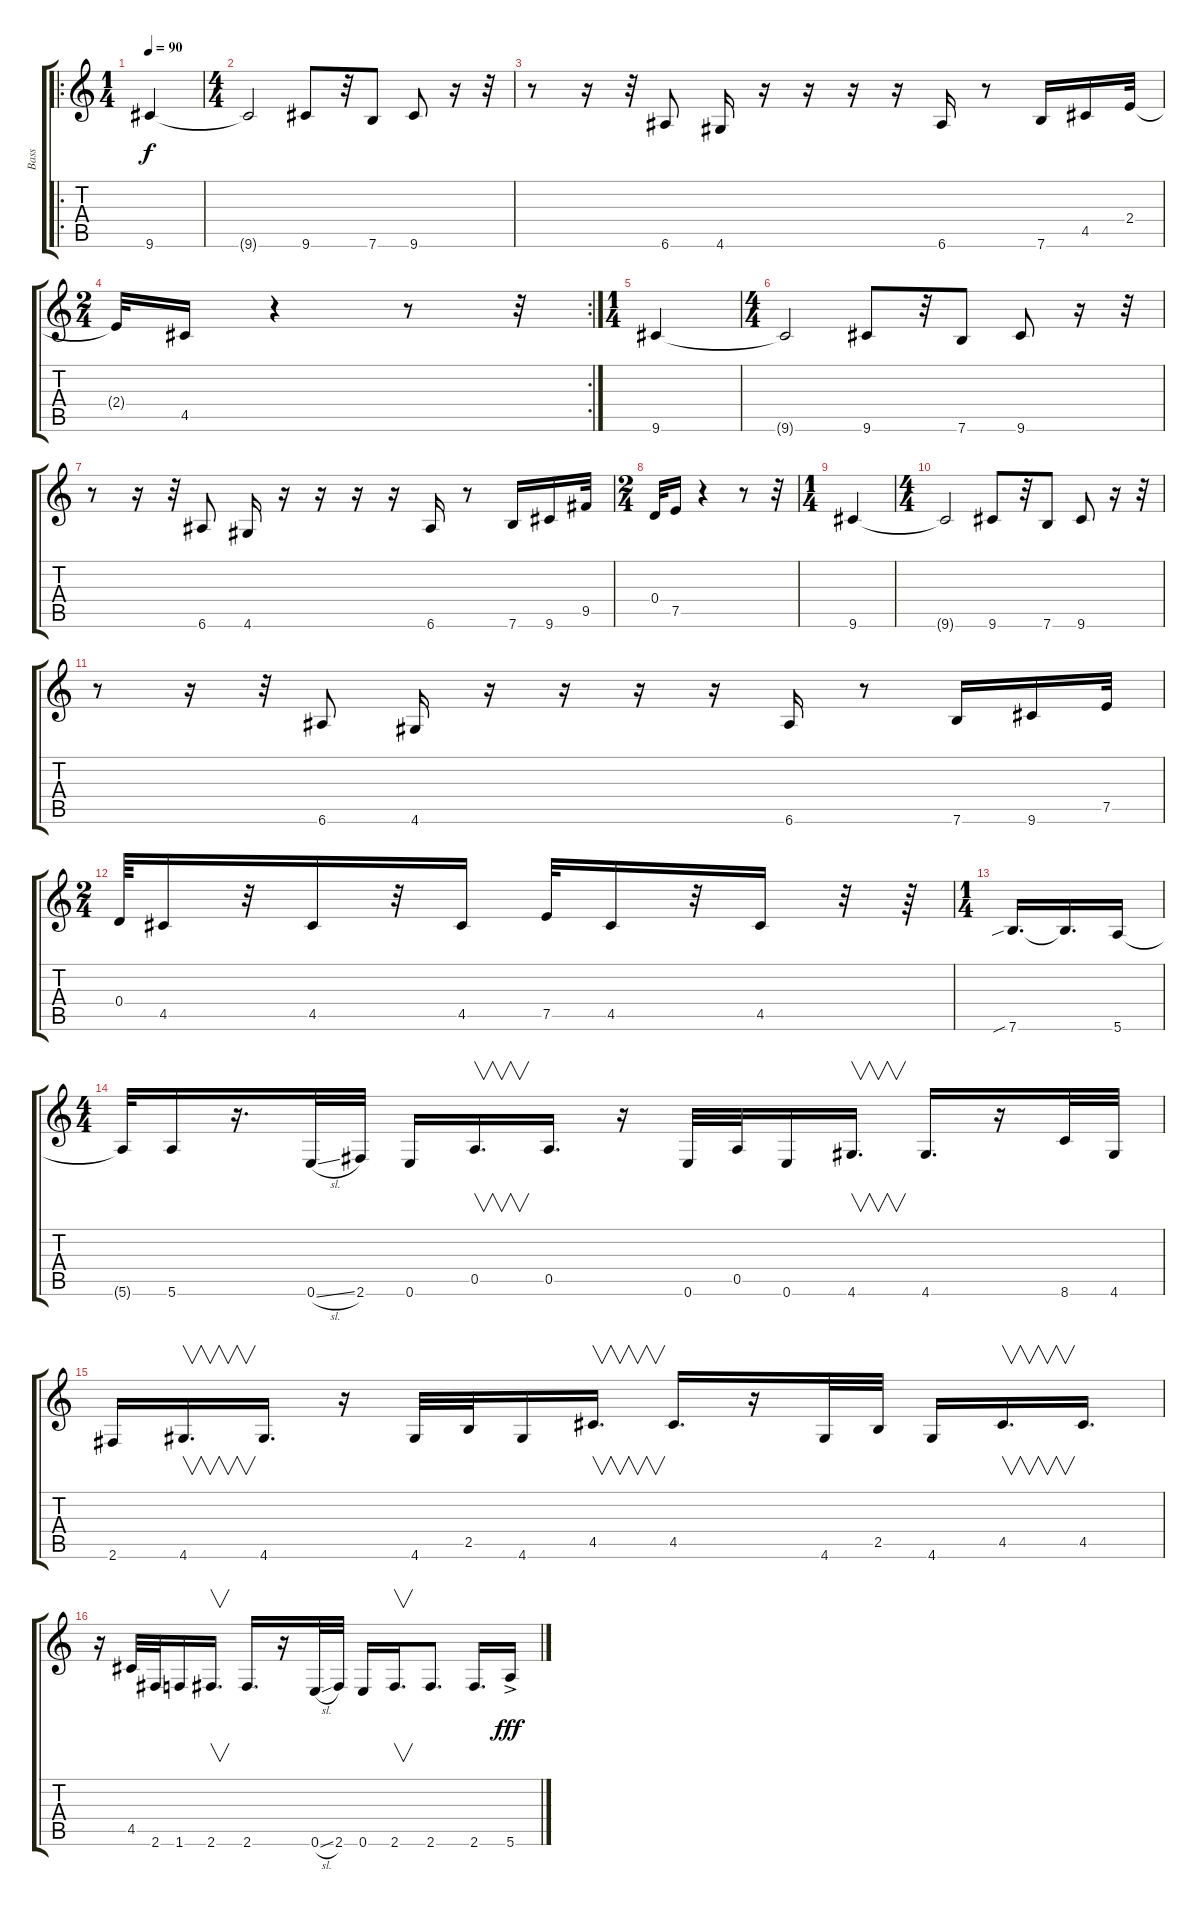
\track ("Bass" "Bass") {instrument fretlessbass}
\staff {score tabs}
\tuning (E4 B3 G3 D3 A2 E2) {hide}
\ro
\ts (1 4)
\tempo 90
\clef g2
\ks c
9.6.4{dy f instrument fretlessbass} |
\ts (4 4)
9.6{t}.2 9.6.8 r.32 7.6.8 9.6.8 r.16 r.32 |
r.8 r.16 r.32 6.6.8 4.6.16 r.16 r.16 r.16 r.16 6.6.16 r.8 7.6.16 4.5.16 2.4.32 |
\rc 2
\ts (2 4)
2.4{t}.32 4.5.16 r.4 r.8 r.32 |
\ts (1 4)
9.6.4 |
\ts (4 4)
9.6{t}.2 9.6.8 r.32 7.6.8 9.6.8 r.16 r.32 |
r.8 r.16 r.32 6.6.8 4.6.16 r.16 r.16 r.16 r.16 6.6.16 r.8 7.6.16 9.6.16 9.5.32 |
\ts (2 4)
0.4.32 7.5.16 r.4 r.8 r.32 |
\ts (1 4)
9.6.4 |
\ts (4 4)
9.6{t}.2 9.6.8 r.32 7.6.8 9.6.8 r.16 r.32 |
r.8 r.16 r.32 6.6.8 4.6.16 r.16 r.16 r.16 r.16 6.6.16 r.8 7.6.16 9.6.16 7.5.32 |
\ts (2 4)
0.4.64 4.5.16 r.32 4.5.16 r.32 4.5.16 7.5.32 4.5.16 r.32 4.5.16 r.32 r.64 |
\ts (1 4)
7.6{sib}.16{d} 7.6{t}.16{d} 5.6.16 |
\ts (4 4)
5.6{t}.32 5.6.16 r.16{d} 0.6{sl}.32 2.6.32 0.6.16 0.5.16{v d} 0.5.16{d} r.16 0.6.32 0.5.32 0.6.16 4.6.16{v d} 4.6.16{d} r.16 8.6.32 4.6.32 |
2.6.16 4.6.16{v d} 4.6.16{d} r.16 4.6.32 2.5.32 4.6.16 4.5.16{v d} 4.5.16{d} r.16 4.6.32 2.5.32 4.6.16 4.5.16{v d} 4.5.16{d} |
r.16 4.5.32 2.6.32 1.6.16 2.6.16{v d} 2.6.16{d} r.16 0.6{sl}.32 2.6.32 0.6.16 2.6.16{v d} 2.6.8{d} 2.6.16{d} 5.6{ac}.16{dy fff}
